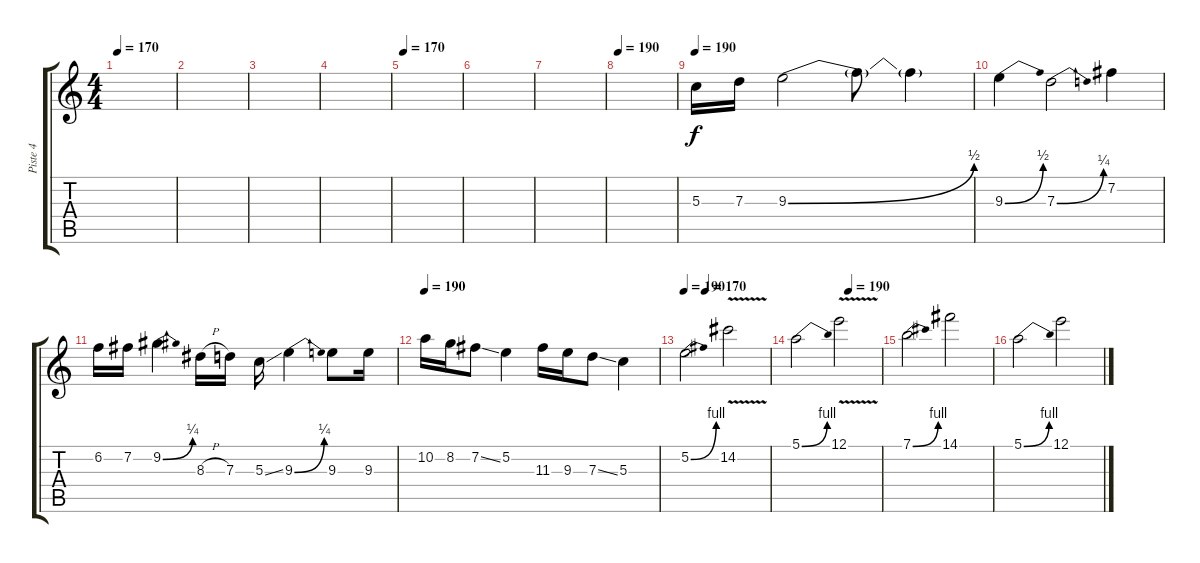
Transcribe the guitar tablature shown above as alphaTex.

\track ("Piste 4" "Piste 4") {instrument distortionguitar}
\staff {score tabs}
\tuning (E4 B3 G3 D3 A2 E2) {hide}
\ts (4 4)
\tempo 170
\clef g2
\ks c
|
|
|
|
\tempo 170
|
|
|
\tempo 190
|
\tempo 190
5.3.16 7.3.16 9.3{be (bend 0 0 60 2)}.2 9.3{t}.8 9.3{t}.4 |
9.3{be (bend 0 0 60 2)}.4 7.3{be (bend 0 0 60 1)}.2 7.2.4 |
6.2.16 7.2.16 9.2{be (bend 0 0 60 1)}.4 8.3{h}.16 7.3.16 5.3{ss}.16 9.3{be (bend 0 0 60 1)}.4 9.3.8 9.3.16 |
\tempo 190
10.2.16 8.2.16 7.2{ss}.8 5.2.4 11.3.16 9.3.16 7.3{ss}.8 5.3.4 |
\tempo 190
\tempo (170 0.25)
5.2{be (bend 0 0 60 4)}.2 14.2{v}.2 |
\tempo (190 0.625)
5.1{be (bend 0 0 60 4)}.2 12.1{v}.2 |
7.1{be (bend 0 0 60 4)}.2 14.1.2 |
5.1{be (bend 0 0 60 4)}.2 12.1.2
